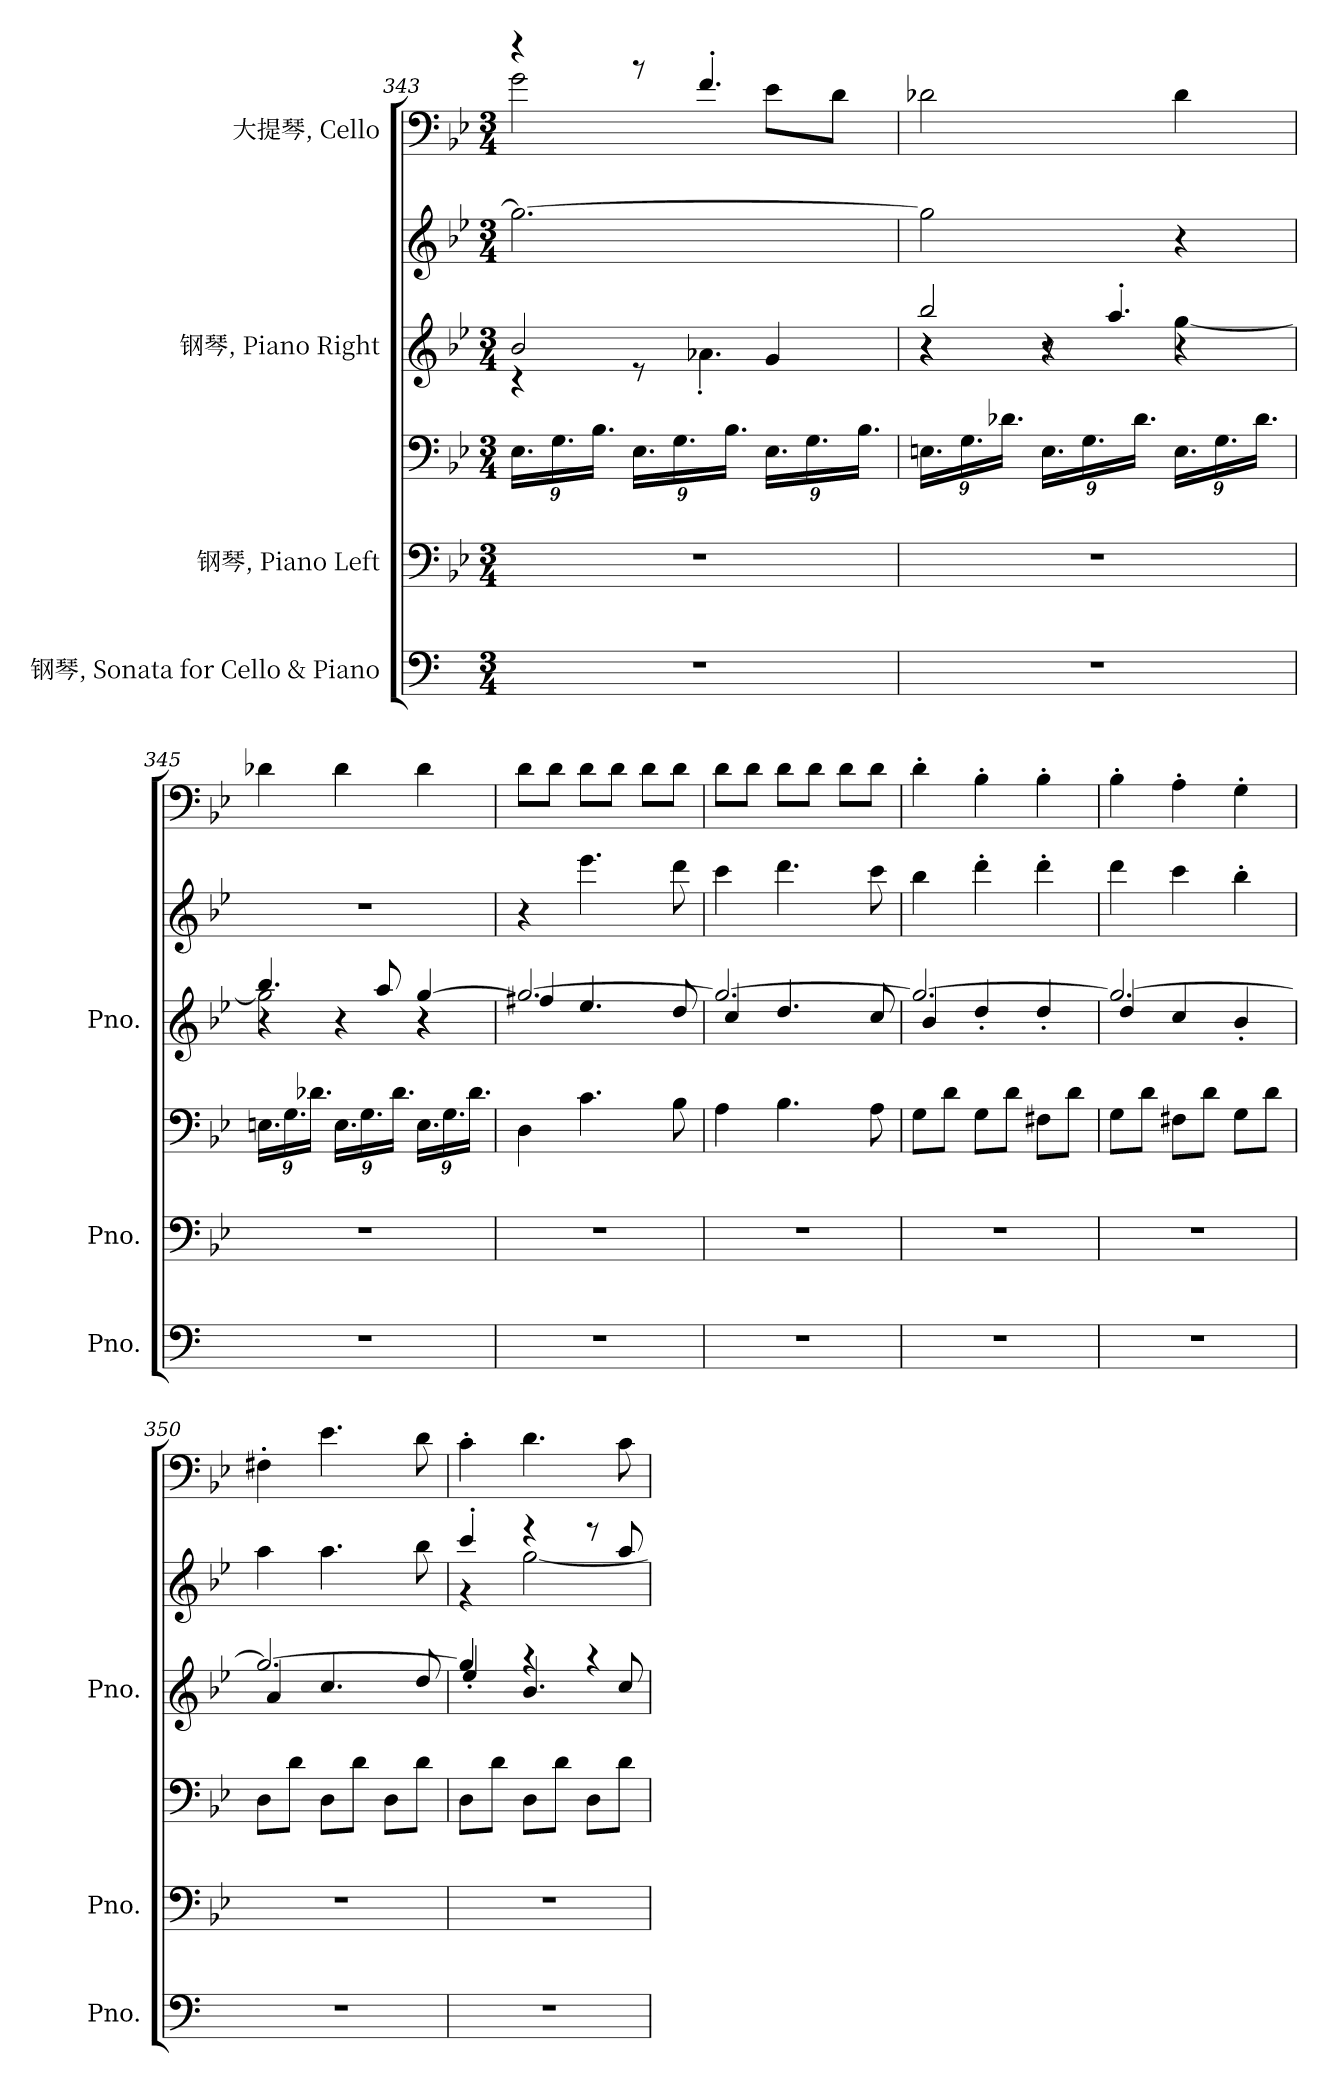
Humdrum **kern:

**kern	**kern	**kern	**kern	**kern	**kern
*part4	*part3	*part3	*part2	*part2	*part1
*staff6	*staff5	*staff4	*staff3	*staff2	*staff1
*I"钢琴, Sonata for Cello &amp; Piano	*I"钢琴, Piano Left	*	*I"钢琴, Piano Right	*	*I"大提琴, Cello
*I'Pno.	*I'Pno.	*	*I'Pno.	*	*
*clefF4	*clefF4	*clefF4	*clefG2	*clefG2	*clefF4
*k[]	*k[b-e-]	*k[b-e-]	*k[b-e-]	*k[b-e-]	*k[b-e-]
*M3/4	*M3/4	*M3/4	*M3/4	*M3/4	*M3/4
*	*	*Xbrackettup	*	*	*
=343	=343	=343	=343	=343	=343
*	*	*	*^	*	*^
2.r	2.r	18.E-\LL	2b-/	4r	2.gg\_	4r	2g\
.	.	18.G\	.	.	.	.	.
.	.	18.B-\JJ	.	.	.	.	.
.	.	18.E-\LL	.	8r	.	8r	.
.	.	18.G\	.	.	.	.	.
.	.	.	.	4.a-X'\	.	4.f'/	.
.	.	18.B-\JJ	.	.	.	.	.
.	.	18.E-\LL	4g/	.	.	.	8e-\L
.	.	18.G\	.	.	.	.	.
.	.	.	.	.	.	.	8d\J
.	.	18.B-\JJ	.	.	.	.	.
*	*	*	*	*	*	*v	*v
!!LO:LB:g=z
=344	=344	=344	=344	=344	=344	=344
*	*	*	*	*^	*	*
2.r	2.r	18.En\LL	4r	4r	2bb-/	2gg\]	2d-X\
.	.	18.G\	.	.	.	.	.
.	.	18.d-X\JJ	.	.	.	.	.
.	.	18.E\LL	8r	4r	.	.	.
.	.	18.G\	.	.	.	.	.
.	.	.	4.aa'/	.	.	.	.
.	.	18.d-\JJ	.	.	.	.	.
.	.	18.E\LL	.	[4gg\	4r	4r	4d-\
.	.	18.G\	.	.	.	.	.
.	.	18.d-\JJ	.	.	.	.	.
=345	=345	=345	=345	=345	=345	=345	=345
2.r	2.r	18.En\LL	4r	2gg\]	4.bb-/	2.r	4d-X\
.	.	18.G\	.	.	.	.	.
.	.	18.d-X\JJ	.	.	.	.	.
.	.	18.E\LL	4r	.	.	.	4d-\
.	.	18.G\	.	.	.	.	.
.	.	.	.	.	8aa/	.	.
.	.	18.d-\JJ	.	.	.	.	.
.	.	18.E\LL	[4gg/	4r	4r	.	4d-\
.	.	18.G\	.	.	.	.	.
.	.	18.d-\JJ	.	.	.	.	.
*	*	*	*	*v	*v	*	*
=346	=346	=346	=346	=346	=346	=346
2.r	2.r	4D\	2.gg/_	4ff#X/	4r	8d\L
.	.	.	.	.	.	8d\J
.	.	4.c\	.	4.ee-/	4.eee-\	8d\L
.	.	.	.	.	.	8d\J
.	.	.	.	.	.	8d\L
.	.	8B-\	.	8dd/	8ddd\	8d\J
!!LO:PB:g=z
=347	=347	=347	=347	=347	=347	=347
2.r	2.r	4A\	2.gg/_	4cc/	4ccc\	8d\L
.	.	.	.	.	.	8d\J
.	.	4.B-\	.	4.dd/	4.ddd\	8d\L
.	.	.	.	.	.	8d\J
.	.	.	.	.	.	8d\L
.	.	8A\	.	8cc/	8ccc\	8d\J
=348	=348	=348	=348	=348	=348	=348
2.r	2.r	8G\L	2.gg/_	4b-/	4bb-\	4d'\
.	.	8d\J	.	.	.	.
.	.	8G\L	.	4dd'/	4ddd'\	4B-'\
.	.	8d\J	.	.	.	.
.	.	8F#X\L	.	4dd'/	4ddd'\	4B-'\
.	.	8d\J	.	.	.	.
=349	=349	=349	=349	=349	=349	=349
2.r	2.r	8G\L	2.gg/_	4dd/	4ddd\	4B-'\
.	.	8d\J	.	.	.	.
.	.	8F#X\L	.	4cc/	4ccc\	4A'\
.	.	8d\J	.	.	.	.
.	.	8G\L	.	4b-'/	4bb-'\	4G'\
.	.	8d\J	.	.	.	.
=350	=350	=350	=350	=350	=350	=350
2.r	2.r	8D\L	2.gg/_	4a/	4aa\	4F#X'\
.	.	8d\J	.	.	.	.
.	.	8D\L	.	4.cc/	4.aa\	4.e-\
.	.	8d\J	.	.	.	.
.	.	8D\L	.	.	.	.
.	.	8d\J	.	8dd/	8bb-\	8d\
=351	=351	=351	=351	=351	=351	=351
*	*	*	*	*	*^	*
2.r	2.r	8D\L	4gg/]	4ee-'/	4ccc'/	4r	4c'\
.	.	8d\J	.	.	.	.	.
.	.	8D\L	4r	4.b-/	4r	[2gg\	4.d\
.	.	8d\J	.	.	.	.	.
.	.	8D\L	4r	.	8r	.	.
.	.	8d\J	.	8cc/	8aa/	.	8c\
*	*	*	*v	*v	*	*	*
*	*	*	*	*v	*v	*
=	=	=	=	=	=
*-	*-	*-	*-	*-	*-
